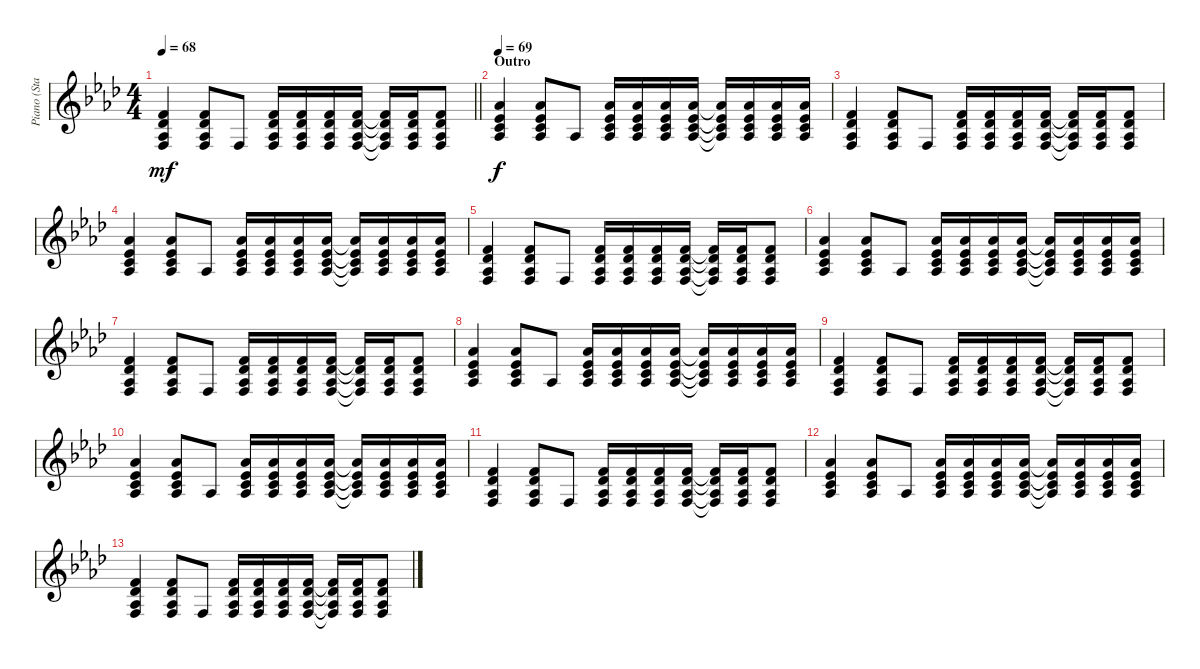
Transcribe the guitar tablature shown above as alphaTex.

\track ("Piano (Staff 1)" "Piano (Sta") {instrument acousticgrandpiano}
\staff {score}
\tuning (E4 B3 G3 D3 A2 E2 B1) {hide}
\ts (4 4)
\tempo 68
\clef g2
\barLineRight lightlight
\ks ab
(1.1 2.2 1.3 3.4).4{dy mf} (1.1 2.2 1.3 3.4).8 3.4.8 (1.1 2.2 1.3 3.4).16 (1.1 2.2 1.3 3.4).16 (1.1 2.2 1.3 3.4).16 (1.1 2.2 1.3 3.4).16 (1.1{t} 2.2{t} 1.3{t} 3.4{t}).16 (1.1 2.2 1.3 3.4).16 (1.1 2.2 1.3 3.4).8 |
\section ("" "Outro")
\tempo 69
(4.1 4.2 5.3 6.4).4{dy f} (4.1 4.2 5.3 6.4).8 1.3.8 (4.1 4.2 5.3 6.4).16 (4.1 4.2 5.3 6.4).16 (4.1 4.2 5.3 6.4).16 (4.1 4.2 5.3 6.4).16 (4.1{t} 4.2{t} 5.3{t} 6.4{t}).16 (4.1 4.2 5.3 6.4).16 (4.1 4.2 5.3 6.4).16 (4.1 4.2 5.3 6.4).16 |
(1.1 2.2 1.3 3.4).4 (1.1 2.2 1.3 3.4).8 3.4.8 (1.1 2.2 1.3 3.4).16 (1.1 2.2 1.3 3.4).16 (1.1 2.2 1.3 3.4).16 (1.1 2.2 1.3 3.4).16 (1.1{t} 2.2{t} 1.3{t} 3.4{t}).16 (1.1 2.2 1.3 3.4).16 (1.1 2.2 1.3 3.4).8 |
(4.1 4.2 5.3 6.4).4 (4.1 4.2 5.3 6.4).8 1.3.8 (4.1 4.2 5.3 6.4).16 (4.1 4.2 5.3 6.4).16 (4.1 4.2 5.3 6.4).16 (4.1 4.2 5.3 6.4).16 (4.1{t} 4.2{t} 5.3{t} 6.4{t}).16 (4.1 4.2 5.3 6.4).16 (4.1 4.2 5.3 6.4).16 (4.1 4.2 5.3 6.4).16 |
(1.1 2.2 1.3 3.4).4 (1.1 2.2 1.3 3.4).8 3.4.8 (1.1 2.2 1.3 3.4).16 (1.1 2.2 1.3 3.4).16 (1.1 2.2 1.3 3.4).16 (1.1 2.2 1.3 3.4).16 (1.1{t} 2.2{t} 1.3{t} 3.4{t}).16 (1.1 2.2 1.3 3.4).16 (1.1 2.2 1.3 3.4).8 |
(4.1 4.2 5.3 6.4).4 (4.1 4.2 5.3 6.4).8 1.3.8 (4.1 4.2 5.3 6.4).16 (4.1 4.2 5.3 6.4).16 (4.1 4.2 5.3 6.4).16 (4.1 4.2 5.3 6.4).16 (4.1{t} 4.2{t} 5.3{t} 6.4{t}).16 (4.1 4.2 5.3 6.4).16 (4.1 4.2 5.3 6.4).16 (4.1 4.2 5.3 6.4).16 |
(1.1 2.2 1.3 3.4).4 (1.1 2.2 1.3 3.4).8 3.4.8 (1.1 2.2 1.3 3.4).16 (1.1 2.2 1.3 3.4).16 (1.1 2.2 1.3 3.4).16 (1.1 2.2 1.3 3.4).16 (1.1{t} 2.2{t} 1.3{t} 3.4{t}).16 (1.1 2.2 1.3 3.4).16 (1.1 2.2 1.3 3.4).8 |
(4.1 4.2 5.3 6.4).4 (4.1 4.2 5.3 6.4).8 1.3.8 (4.1 4.2 5.3 6.4).16 (4.1 4.2 5.3 6.4).16 (4.1 4.2 5.3 6.4).16 (4.1 4.2 5.3 6.4).16 (4.1{t} 4.2{t} 5.3{t} 6.4{t}).16 (4.1 4.2 5.3 6.4).16 (4.1 4.2 5.3 6.4).16 (4.1 4.2 5.3 6.4).16 |
(1.1 2.2 1.3 3.4).4 (1.1 2.2 1.3 3.4).8 3.4.8 (1.1 2.2 1.3 3.4).16 (1.1 2.2 1.3 3.4).16 (1.1 2.2 1.3 3.4).16 (1.1 2.2 1.3 3.4).16 (1.1{t} 2.2{t} 1.3{t} 3.4{t}).16 (1.1 2.2 1.3 3.4).16 (1.1 2.2 1.3 3.4).8 |
(4.1 4.2 5.3 6.4).4 (4.1 4.2 5.3 6.4).8 1.3.8 (4.1 4.2 5.3 6.4).16 (4.1 4.2 5.3 6.4).16 (4.1 4.2 5.3 6.4).16 (4.1 4.2 5.3 6.4).16 (4.1{t} 4.2{t} 5.3{t} 6.4{t}).16 (4.1 4.2 5.3 6.4).16 (4.1 4.2 5.3 6.4).16 (4.1 4.2 5.3 6.4).16 |
(1.1 2.2 1.3 3.4).4 (1.1 2.2 1.3 3.4).8 3.4.8 (1.1 2.2 1.3 3.4).16 (1.1 2.2 1.3 3.4).16 (1.1 2.2 1.3 3.4).16 (1.1 2.2 1.3 3.4).16 (1.1{t} 2.2{t} 1.3{t} 3.4{t}).16 (1.1 2.2 1.3 3.4).16 (1.1 2.2 1.3 3.4).8 |
(4.1 4.2 5.3 6.4).4 (4.1 4.2 5.3 6.4).8 1.3.8 (4.1 4.2 5.3 6.4).16 (4.1 4.2 5.3 6.4).16 (4.1 4.2 5.3 6.4).16 (4.1 4.2 5.3 6.4).16 (4.1{t} 4.2{t} 5.3{t} 6.4{t}).16 (4.1 4.2 5.3 6.4).16 (4.1 4.2 5.3 6.4).16 (4.1 4.2 5.3 6.4).16 |
(1.1 2.2 1.3 3.4).4 (1.1 2.2 1.3 3.4).8 3.4.8 (1.1 2.2 1.3 3.4).16 (1.1 2.2 1.3 3.4).16 (1.1 2.2 1.3 3.4).16 (1.1 2.2 1.3 3.4).16 (1.1{t} 2.2{t} 1.3{t} 3.4{t}).16 (1.1 2.2 1.3 3.4).16 (1.1 2.2 1.3 3.4).8
